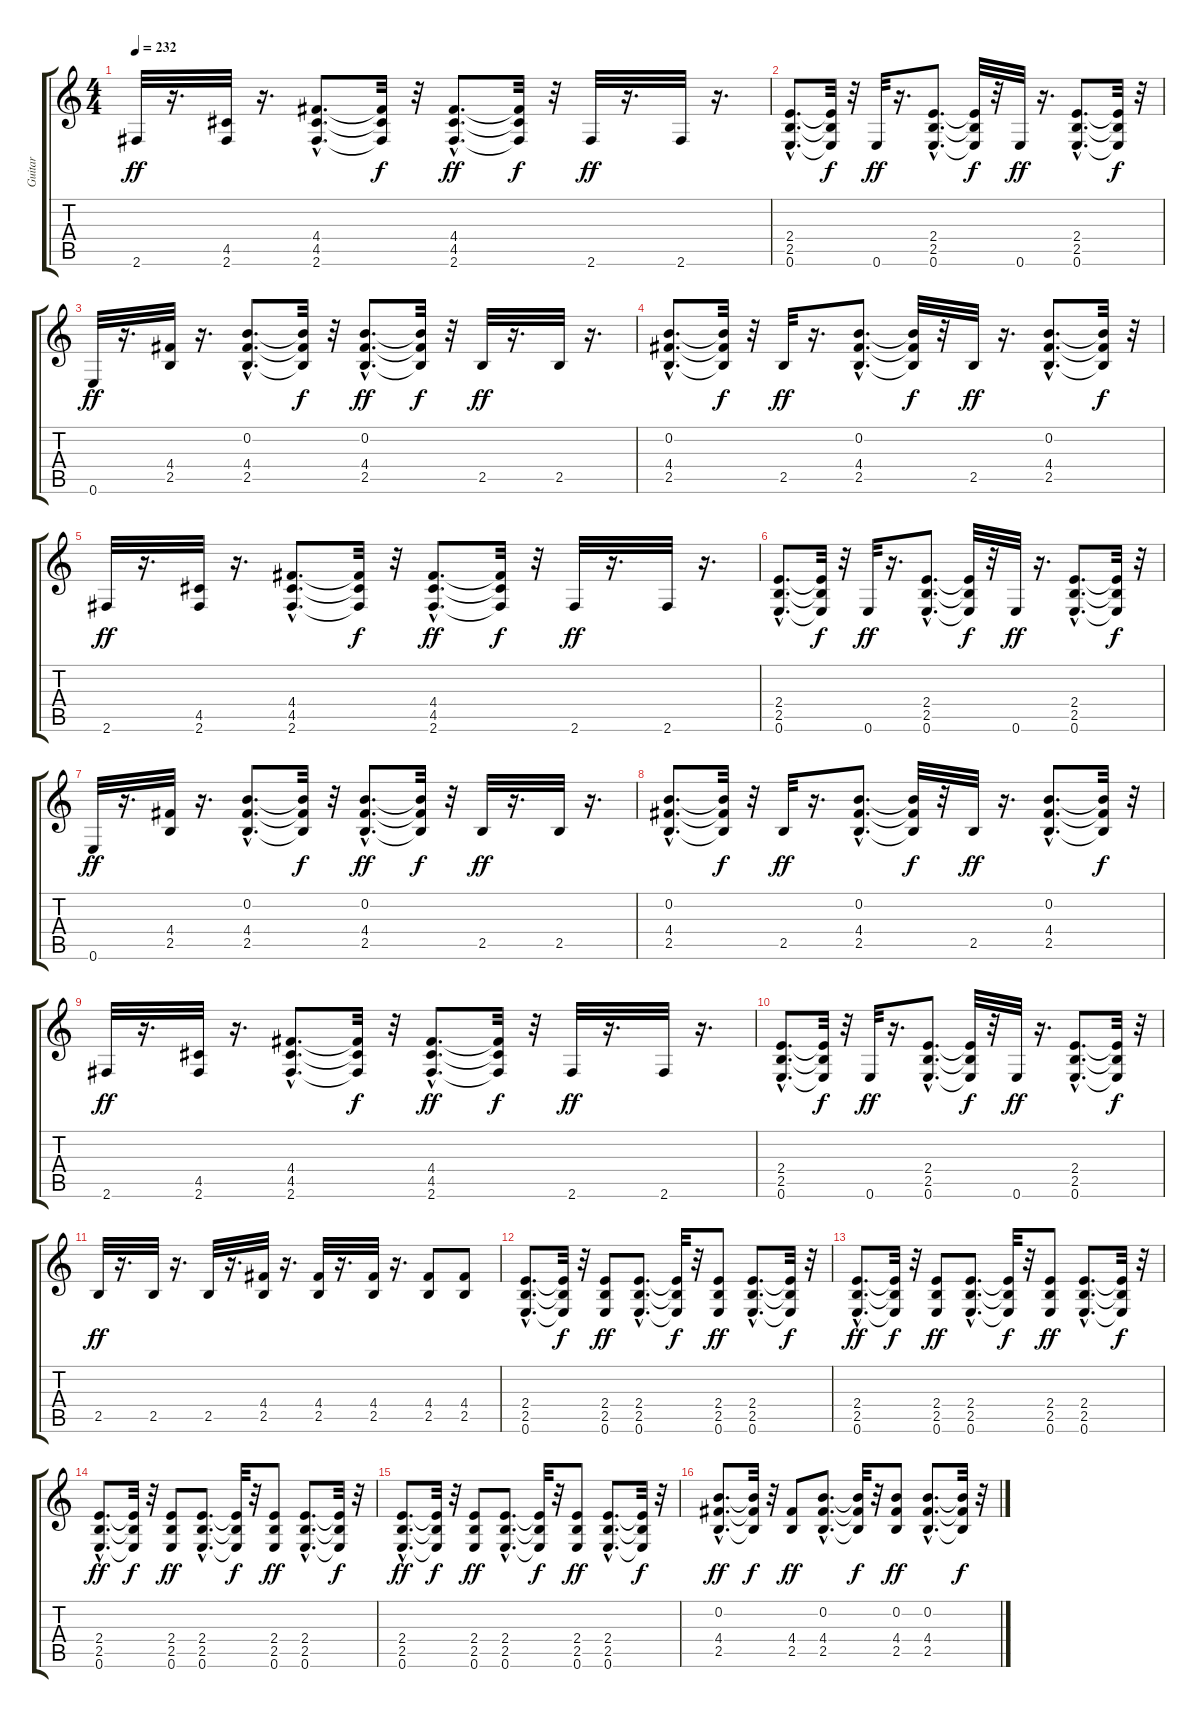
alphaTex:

\track ("Guitar" "Guitar") {instrument overdrivenguitar}
\staff {score tabs}
\tuning (E4 B3 G3 D3 A2 E2) {hide}
\ts (4 4)
\tempo 232
\clef g2
\ks c
2.6.32{dy ff} r.16{d} (4.5 2.6).32 r.16{d} (4.4{hac} 4.5{hac} 2.6{hac}).8{d} (4.4{t} 4.5{t} 2.6{t}).32{dy f} r.32 (4.4{hac} 4.5{hac} 2.6{hac}).8{d dy ff} (4.4{t} 4.5{t} 2.6{t}).32{dy f} r.32 2.6.32{dy ff} r.16{d} 2.6.32 r.16{d} |
(2.4{hac} 2.5{hac} 0.6{hac}).8{d} (2.4{t} 2.5{t} 0.6{t}).32{dy f} r.32 0.6.32{dy ff} r.16{d} (2.4{hac} 2.5{hac} 0.6{hac}).8{d} (2.4{t} 2.5{t} 0.6{t}).32{dy f} r.32 0.6.32{dy ff} r.16{d} (2.4{hac} 2.5{hac} 0.6{hac}).8{d} (2.4{t} 2.5{t} 0.6{t}).32{dy f} r.32 |
0.6.32{dy ff} r.16{d} (4.4 2.5).32 r.16{d} (0.2{hac} 4.4{hac} 2.5{hac}).8{d} (0.2{t} 4.4{t} 2.5{t}).32{dy f} r.32 (0.2{hac} 4.4{hac} 2.5{hac}).8{d dy ff} (0.2{t} 4.4{t} 2.5{t}).32{dy f} r.32 2.5.32{dy ff} r.16{d} 2.5.32 r.16{d} |
(0.2{hac} 4.4{hac} 2.5{hac}).8{d} (0.2{t} 4.4{t} 2.5{t}).32{dy f} r.32 2.5.32{dy ff} r.16{d} (0.2{hac} 4.4{hac} 2.5{hac}).8{d} (0.2{t} 4.4{t} 2.5{t}).32{dy f} r.32 2.5.32{dy ff} r.16{d} (0.2{hac} 4.4{hac} 2.5{hac}).8{d} (0.2{t} 4.4{t} 2.5{t}).32{dy f} r.32 |
2.6.32{dy ff} r.16{d} (4.5 2.6).32 r.16{d} (4.4{hac} 4.5{hac} 2.6{hac}).8{d} (4.4{t} 4.5{t} 2.6{t}).32{dy f} r.32 (4.4{hac} 4.5{hac} 2.6{hac}).8{d dy ff} (4.4{t} 4.5{t} 2.6{t}).32{dy f} r.32 2.6.32{dy ff} r.16{d} 2.6.32 r.16{d} |
(2.4{hac} 2.5{hac} 0.6{hac}).8{d} (2.4{t} 2.5{t} 0.6{t}).32{dy f} r.32 0.6.32{dy ff} r.16{d} (2.4{hac} 2.5{hac} 0.6{hac}).8{d} (2.4{t} 2.5{t} 0.6{t}).32{dy f} r.32 0.6.32{dy ff} r.16{d} (2.4{hac} 2.5{hac} 0.6{hac}).8{d} (2.4{t} 2.5{t} 0.6{t}).32{dy f} r.32 |
0.6.32{dy ff} r.16{d} (4.4 2.5).32 r.16{d} (0.2{hac} 4.4{hac} 2.5{hac}).8{d} (0.2{t} 4.4{t} 2.5{t}).32{dy f} r.32 (0.2{hac} 4.4{hac} 2.5{hac}).8{d dy ff} (0.2{t} 4.4{t} 2.5{t}).32{dy f} r.32 2.5.32{dy ff} r.16{d} 2.5.32 r.16{d} |
(0.2{hac} 4.4{hac} 2.5{hac}).8{d} (0.2{t} 4.4{t} 2.5{t}).32{dy f} r.32 2.5.32{dy ff} r.16{d} (0.2{hac} 4.4{hac} 2.5{hac}).8{d} (0.2{t} 4.4{t} 2.5{t}).32{dy f} r.32 2.5.32{dy ff} r.16{d} (0.2{hac} 4.4{hac} 2.5{hac}).8{d} (0.2{t} 4.4{t} 2.5{t}).32{dy f} r.32 |
2.6.32{dy ff} r.16{d} (4.5 2.6).32 r.16{d} (4.4{hac} 4.5{hac} 2.6{hac}).8{d} (4.4{t} 4.5{t} 2.6{t}).32{dy f} r.32 (4.4{hac} 4.5{hac} 2.6{hac}).8{d dy ff} (4.4{t} 4.5{t} 2.6{t}).32{dy f} r.32 2.6.32{dy ff} r.16{d} 2.6.32 r.16{d} |
(2.4{hac} 2.5{hac} 0.6{hac}).8{d} (2.4{t} 2.5{t} 0.6{t}).32{dy f} r.32 0.6.32{dy ff} r.16{d} (2.4{hac} 2.5{hac} 0.6{hac}).8{d} (2.4{t} 2.5{t} 0.6{t}).32{dy f} r.32 0.6.32{dy ff} r.16{d} (2.4{hac} 2.5{hac} 0.6{hac}).8{d} (2.4{t} 2.5{t} 0.6{t}).32{dy f} r.32 |
2.5.32{dy ff} r.16{d} 2.5.32 r.16{d} 2.5.32 r.16{d} (4.4 2.5).32 r.16{d} (4.4 2.5).32 r.16{d} (4.4 2.5).32 r.16{d} (4.4 2.5).8 (4.4 2.5).8 |
(2.4{hac} 2.5{hac} 0.6{hac}).8{d} (2.4{t} 2.5{t} 0.6{t}).32{dy f} r.32 (2.4 2.5 0.6).8{dy ff} (2.4{hac} 2.5{hac} 0.6{hac}).8{d} (2.4{t} 2.5{t} 0.6{t}).32{dy f} r.32 (2.4 2.5 0.6).8{dy ff} (2.4{hac} 2.5{hac} 0.6{hac}).8{d} (2.4{t} 2.5{t} 0.6{t}).32{dy f} r.32 |
(2.4{hac} 2.5{hac} 0.6{hac}).8{d dy ff} (2.4{t} 2.5{t} 0.6{t}).32{dy f} r.32 (2.4 2.5 0.6).8{dy ff} (2.4{hac} 2.5{hac} 0.6{hac}).8{d} (2.4{t} 2.5{t} 0.6{t}).32{dy f} r.32 (2.4 2.5 0.6).8{dy ff} (2.4{hac} 2.5{hac} 0.6{hac}).8{d} (2.4{t} 2.5{t} 0.6{t}).32{dy f} r.32 |
(2.4{hac} 2.5{hac} 0.6{hac}).8{d dy ff} (2.4{t} 2.5{t} 0.6{t}).32{dy f} r.32 (2.4 2.5 0.6).8{dy ff} (2.4{hac} 2.5{hac} 0.6{hac}).8{d} (2.4{t} 2.5{t} 0.6{t}).32{dy f} r.32 (2.4 2.5 0.6).8{dy ff} (2.4{hac} 2.5{hac} 0.6{hac}).8{d} (2.4{t} 2.5{t} 0.6{t}).32{dy f} r.32 |
(2.4{hac} 2.5{hac} 0.6{hac}).8{d dy ff} (2.4{t} 2.5{t} 0.6{t}).32{dy f} r.32 (2.4 2.5 0.6).8{dy ff} (2.4{hac} 2.5{hac} 0.6{hac}).8{d} (2.4{t} 2.5{t} 0.6{t}).32{dy f} r.32 (2.4 2.5 0.6).8{dy ff} (2.4{hac} 2.5{hac} 0.6{hac}).8{d} (2.4{t} 2.5{t} 0.6{t}).32{dy f} r.32 |
(0.2{hac} 4.4{hac} 2.5{hac}).8{d dy ff} (0.2{t} 4.4{t} 2.5{t}).32{dy f} r.32 (4.4 2.5).8{dy ff} (0.2{hac} 4.4{hac} 2.5{hac}).8{d} (0.2{t} 4.4{t} 2.5{t}).32{dy f} r.32 (0.2 4.4 2.5).8{dy ff} (0.2{hac} 4.4{hac} 2.5{hac}).8{d} (0.2{t} 4.4{t} 2.5{t}).32{dy f} r.32
